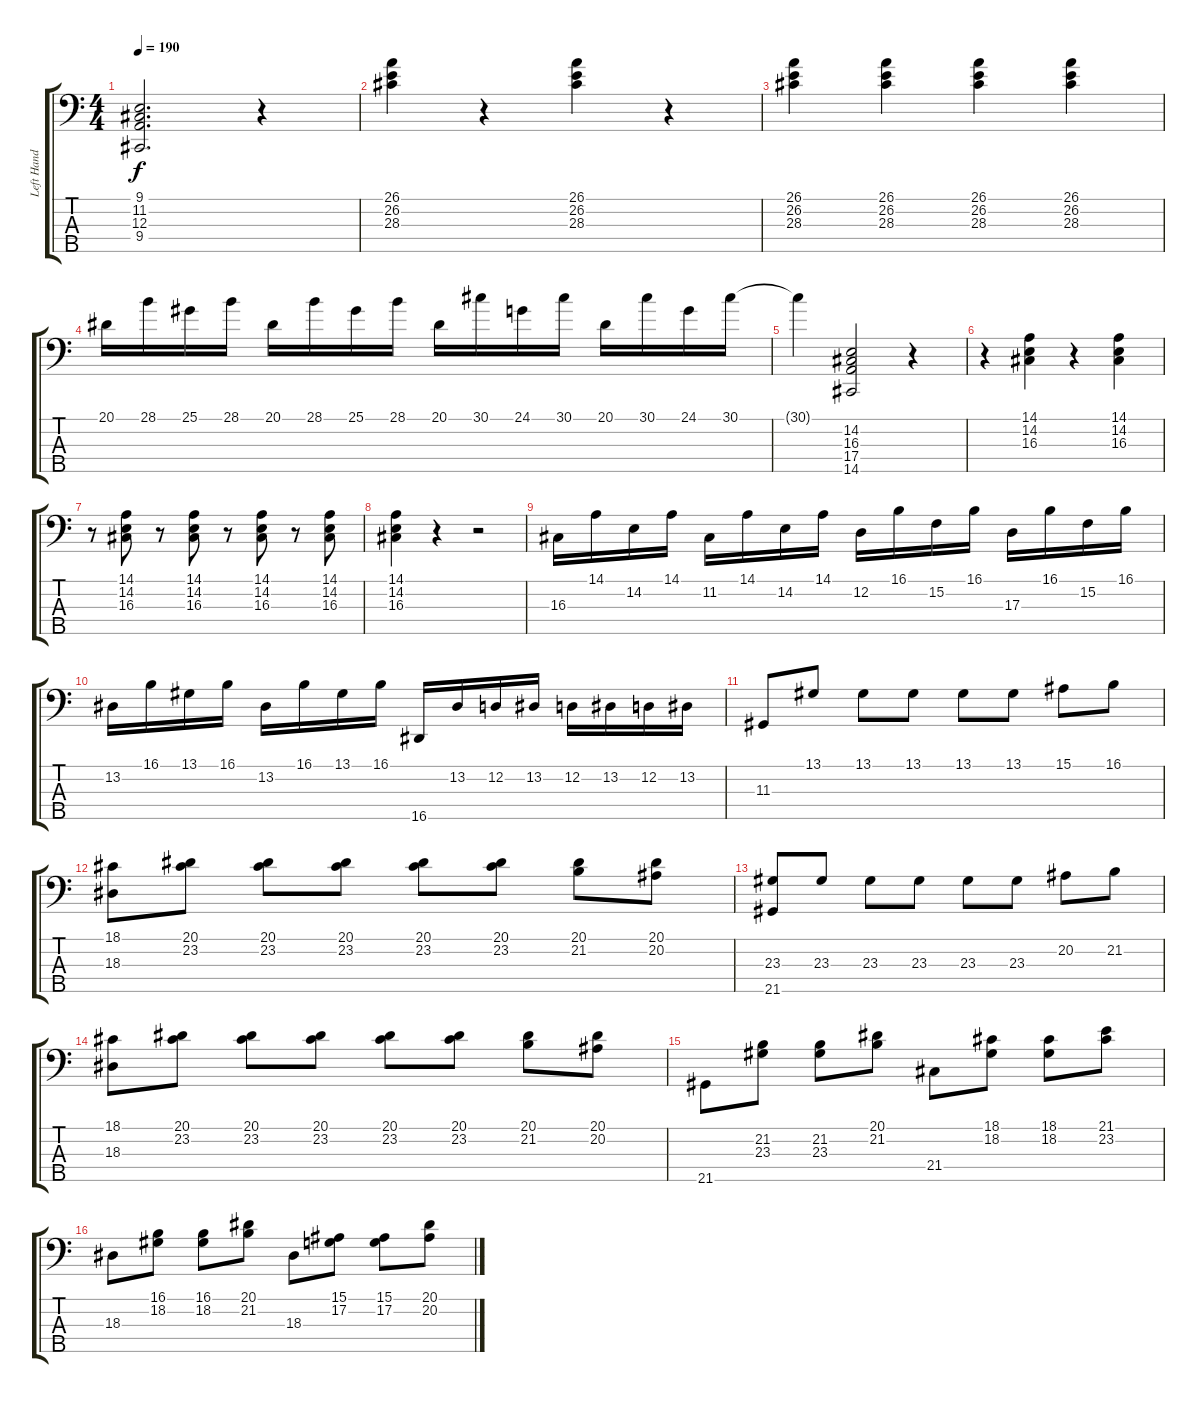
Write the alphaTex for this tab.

\track ("Left Hand" "Left Hand") {instrument acousticgrandpiano}
\staff {score tabs}
\tuning (G2 D2 A1 E1 B0) {hide}
\ts (4 4)
\tempo 190
\clef f4
\ks c
(9.1 11.2 12.3 9.4).2{d dy f} r.4 |
(26.1 26.2 28.3).4 r.4 (26.1 26.2 28.3).4 r.4 |
(26.1 26.2 28.3).4 (26.1 26.2 28.3).4 (26.1 26.2 28.3).4 (26.1 26.2 28.3).4 |
20.1.16 28.1.16 25.1.16 28.1.16 20.1.16 28.1.16 25.1.16 28.1.16 20.1.16 30.1.16 24.1.16 30.1.16 20.1.16 30.1.16 24.1.16 30.1.16 |
30.1{t}.4 (14.2 16.3 17.4 14.5).2 r.4 |
r.4 (14.1 14.2 16.3).4 r.4 (14.1 14.2 16.3).4 |
r.8 (14.1 14.2 16.3).8 r.8 (14.1 14.2 16.3).8 r.8 (14.1 14.2 16.3).8 r.8 (14.1 14.2 16.3).8 |
(14.1 14.2 16.3).4 r.4 r.2 |
16.3.16 14.1.16 14.2.16 14.1.16 11.2.16 14.1.16 14.2.16 14.1.16 12.2.16 16.1.16 15.2.16 16.1.16 17.3.16 16.1.16 15.2.16 16.1.16 |
13.2.16 16.1.16 13.1.16 16.1.16 13.2.16 16.1.16 13.1.16 16.1.16 16.5.16 13.2.16 12.2.16 13.2.16 12.2.16 13.2.16 12.2.16 13.2.16 |
11.3.8 13.1.8 13.1.8 13.1.8 13.1.8 13.1.8 15.1.8 16.1.8 |
(18.1 18.3).8 (20.1 23.2).8 (20.1 23.2).8 (20.1 23.2).8 (20.1 23.2).8 (20.1 23.2).8 (20.1 21.2).8 (20.1 20.2).8 |
(23.3 21.5).8 23.3.8 23.3.8 23.3.8 23.3.8 23.3.8 20.2.8 21.2.8 |
(18.1 18.3).8 (20.1 23.2).8 (20.1 23.2).8 (20.1 23.2).8 (20.1 23.2).8 (20.1 23.2).8 (20.1 21.2).8 (20.1 20.2).8 |
21.5.8 (21.2 23.3).8 (21.2 23.3).8 (20.1 21.2).8 21.4.8 (18.1 18.2).8 (18.1 18.2).8 (21.1 23.2).8 |
18.3.8 (16.1 18.2).8 (16.1 18.2).8 (20.1 21.2).8 18.3.8 (15.1 17.2).8 (15.1 17.2).8 (20.1 20.2).8
